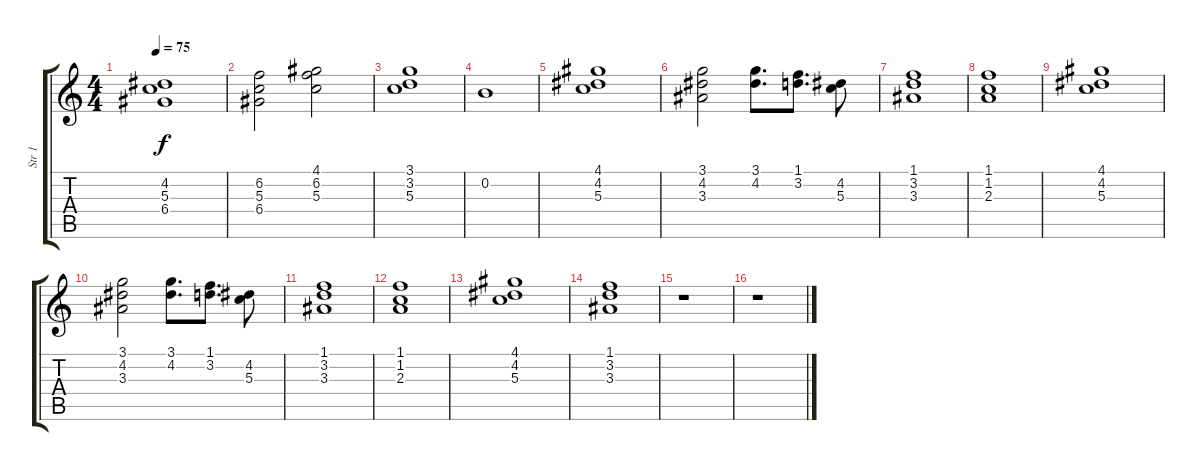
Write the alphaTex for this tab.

\track ("Str 1" "Str 1") {instrument distortionguitar}
\staff {score tabs}
\tuning (E4 B3 G3 D3 A2 E2) {hide}
\ts (4 4)
\tempo 75
\clef g2
\ks c
(4.2 5.3 6.4).1{dy f} |
(6.2 5.3 6.4).2 (4.1 6.2 5.3).2 |
(3.1 3.2 5.3).1 |
0.2.1 |
(4.1 4.2 5.3).1 |
(3.1 4.2 3.3).2 (3.1 4.2).8{d} (1.1 3.2).8{d} (4.2 5.3).8 |
(1.1 3.2 3.3).1 |
(1.1 1.2 2.3).1 |
(4.1 4.2 5.3).1 |
(3.1 4.2 3.3).2 (3.1 4.2).8{d} (1.1 3.2).8{d} (4.2 5.3).8 |
(1.1 3.2 3.3).1 |
(1.1 1.2 2.3).1 |
(4.1 4.2 5.3).1 |
(1.1 3.2 3.3).1 |
r.1 |
r.1
